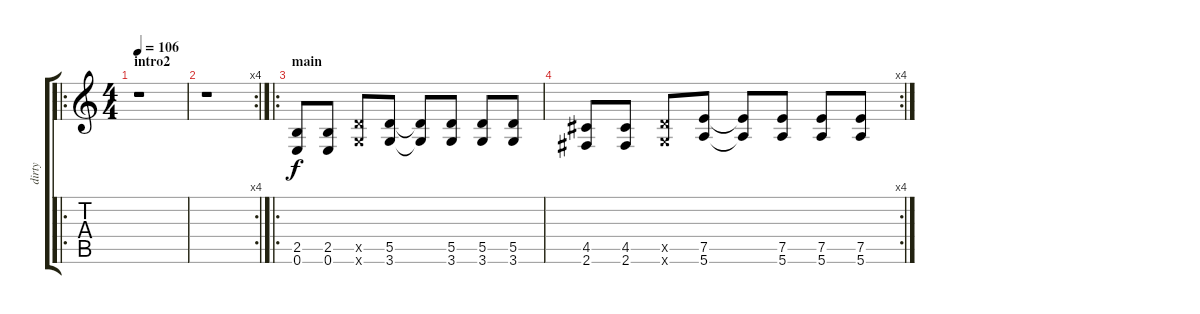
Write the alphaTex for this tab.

\track ("dirty" "dirty") {instrument overdrivenguitar}
\staff {score tabs}
\tuning (E4 B3 G3 D3 A2 E2) {hide}
\ro
\ts (4 4)
\section ("" "intro2")
\tempo 106
\clef g2
\ks c
r.1{dy f instrument overdrivenguitar} |
\rc 4
r.1 |
\ro
\section ("" "main")
(2.5 0.6).8 (2.5 0.6).8 (5.5{x} 3.6{x}).8 (5.5 3.6).8 (5.5{t} 3.6{t}).8 (5.5 3.6).8 (5.5 3.6).8 (5.5 3.6).8 |
\rc 4
(4.5 2.6).8 (4.5 2.6).8 (5.5{x} 3.6{x}).8 (7.5 5.6).8 (7.5{t} 5.6{t}).8 (7.5 5.6).8 (7.5 5.6).8 (7.5 5.6).8
